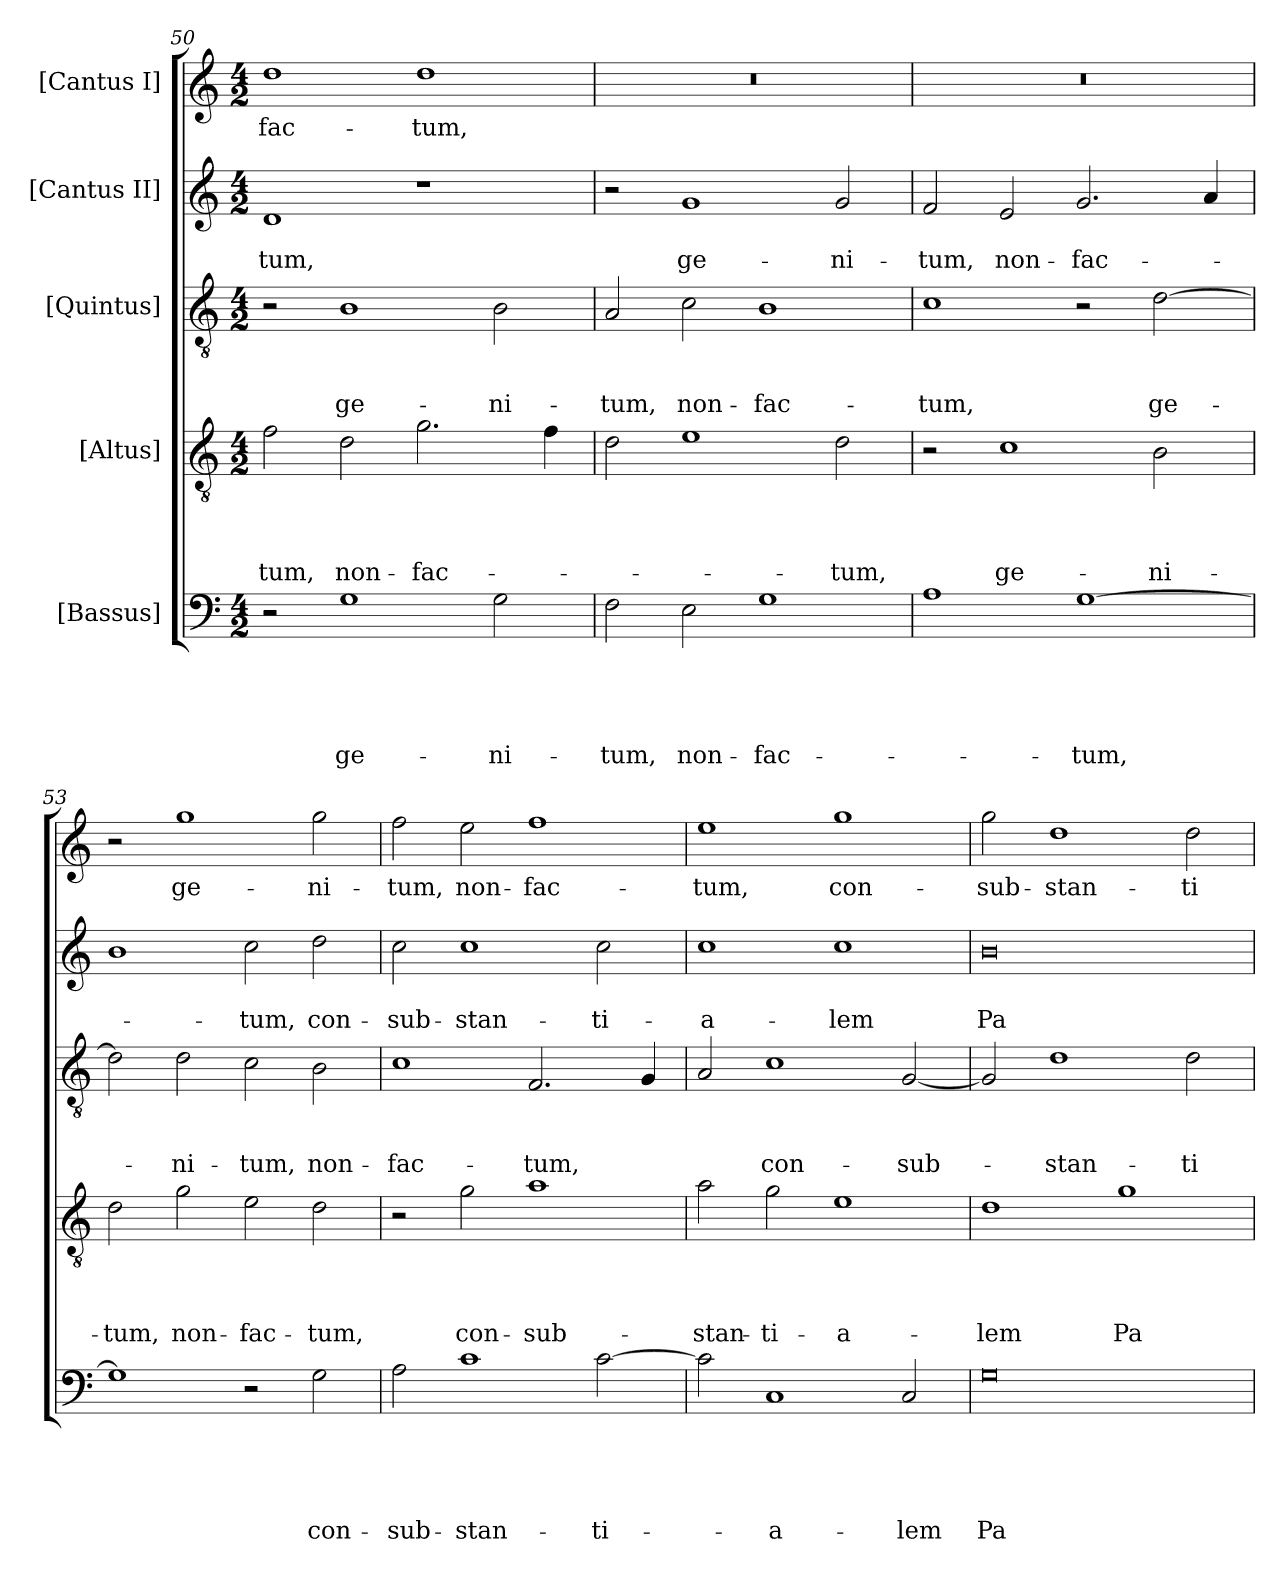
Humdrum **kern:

**kern	**text	**text	**text	**text	**text	**kern	**text	**text	**text	**text	**kern	**text	**text	**text	**kern	**text	**text	**kern	**text
*part5	*part5	*part5	*part5	*part5	*part5	*part4	*part4	*part4	*part4	*part4	*part3	*part3	*part3	*part3	*part2	*part2	*part2	*part1	*part1
*staff5	*staff5	*staff5	*staff5	*staff5	*staff5	*staff4	*staff4	*staff4	*staff4	*staff4	*staff3	*staff3	*staff3	*staff3	*staff2	*staff2	*staff2	*staff1	*staff1
*I"[Bassus]	*	*	*	*	*	*I"[Altus]	*	*	*	*	*I"[Quintus]	*	*	*	*I"[Cantus II]	*	*	*I"[Cantus I]	*
*clefF4	*	*	*	*	*	*clefGv2	*	*	*	*	*clefGv2	*	*	*	*clefG2	*	*	*clefG2	*
*k[]	*	*	*	*	*	*k[]	*	*	*	*	*k[]	*	*	*	*k[]	*	*	*k[]	*
*M4/2	*	*	*	*	*	*M4/2	*	*	*	*	*M4/2	*	*	*	*M4/2	*	*	*M4/2	*
=50	=50	=50	=50	=50	=50	=50	=50	=50	=50	=50	=50	=50	=50	=50	=50	=50	=50	=50	=50
2r	.	.	.	.	.	2f\	.	.	.	-tum,	2r	.	.	.	1d/	.	-tum,	1dd\	fac-
1G\	.	.	.	.	ge-	2d\	.	.	.	non-	1B\	.	.	ge-	.	.	.	.	.
.	.	.	.	.	.	2.g\	.	.	.	fac-	.	.	.	.	1r	.	.	1dd\	-tum,
2G\	.	.	.	.	-ni-	.	.	.	.	.	2B\	.	.	-ni-	.	.	.	.	.
.	.	.	.	.	.	4f\	.	.	.	.	.	.	.	.	.	.	.	.	.
=51	=51	=51	=51	=51	=51	=51	=51	=51	=51	=51	=51	=51	=51	=51	=51	=51	=51	=51	=51
2F\	.	.	.	.	-tum,	2d\	.	.	.	.	2A/	.	.	-tum,	2r	.	.	0r	.
2E\	.	.	.	.	non-	1e\	.	.	.	.	2c\	.	.	non-	1g/	.	ge-	.	.
1G\	.	.	.	.	fac-	.	.	.	.	.	1B\	.	.	fac-	.	.	.	.	.
.	.	.	.	.	.	2d\	.	.	.	-tum,	.	.	.	.	2g/	.	-ni-	.	.
=52	=52	=52	=52	=52	=52	=52	=52	=52	=52	=52	=52	=52	=52	=52	=52	=52	=52	=52	=52
1A\	.	.	.	.	.	2r	.	.	.	.	1c\	.	.	-tum,	2f/	.	-tum,	0r	.
.	.	.	.	.	.	1c\	.	.	.	ge-	.	.	.	.	2e/	.	non-	.	.
[1G\	.	.	.	.	-tum,	.	.	.	.	.	2r	.	.	.	2.g/	.	fac-	.	.
.	.	.	.	.	.	2B\	.	.	.	-ni-	[2d\	.	.	ge-	.	.	.	.	.
.	.	.	.	.	.	.	.	.	.	.	.	.	.	.	4a/	.	.	.	.
=53	=53	=53	=53	=53	=53	=53	=53	=53	=53	=53	=53	=53	=53	=53	=53	=53	=53	=53	=53
1G\]	.	.	.	.	.	2d\	.	.	.	-tum,	2d\]	.	.	.	1b\	.	.	2r	.
.	.	.	.	.	.	2g\	.	.	.	non-	2d\	.	.	-ni-	.	.	.	1gg\	ge-
2r	.	.	.	.	.	2e\	.	.	.	fac-	2c\	.	.	-tum,	2cc\	.	-tum,	.	.
2G\	.	.	.	.	con-	2d\	.	.	.	-tum,	2B\	.	.	non-	2dd\	.	con-	2gg\	-ni-
=54	=54	=54	=54	=54	=54	=54	=54	=54	=54	=54	=54	=54	=54	=54	=54	=54	=54	=54	=54
2A\	.	.	.	.	-sub-	2r	.	.	.	.	1c\	.	.	fac-	2cc\	.	-sub-	2ff\	-tum,
1c\	.	.	.	.	-stan-	2g\	.	.	.	con-	.	.	.	.	1cc\	.	-stan-	2ee\	non-
.	.	.	.	.	.	1a\	.	.	.	-sub-	2.F/	.	.	-tum,	.	.	.	1ff\	fac-
[2c\	.	.	.	.	-ti-	.	.	.	.	.	.	.	.	.	2cc\	.	-ti-	.	.
.	.	.	.	.	.	.	.	.	.	.	4G/	.	.	.	.	.	.	.	.
=55	=55	=55	=55	=55	=55	=55	=55	=55	=55	=55	=55	=55	=55	=55	=55	=55	=55	=55	=55
2c\]	.	.	.	.	.	2a\	.	.	.	-stan-	2A/	.	.	.	1cc\	.	-a-	1ee\	-tum,
1C/	.	.	.	.	-a-	2g\	.	.	.	-ti-	1c\	.	.	con-	.	.	.	.	.
.	.	.	.	.	.	1e\	.	.	.	-a-	.	.	.	.	1cc\	.	-lem	1gg\	con-
2C/	.	.	.	.	-lem	.	.	.	.	.	[2G/	.	.	-sub-	.	.	.	.	.
=56	=56	=56	=56	=56	=56	=56	=56	=56	=56	=56	=56	=56	=56	=56	=56	=56	=56	=56	=56
0G\	.	.	.	.	Pa-	1d\	.	.	.	-lem	2G/]	.	.	.	0b\	.	Pa-	2gg\	-sub-
.	.	.	.	.	.	.	.	.	.	.	1d\	.	.	-stan-	.	.	.	1dd\	-stan-
.	.	.	.	.	.	1g\	.	.	.	Pa-	.	.	.	.	.	.	.	.	.
.	.	.	.	.	.	.	.	.	.	.	2d\	.	.	-ti-	.	.	.	2dd\	-ti-
=	=	=	=	=	=	=	=	=	=	=	=	=	=	=	=	=	=	=	=
*-	*-	*-	*-	*-	*-	*-	*-	*-	*-	*-	*-	*-	*-	*-	*-	*-	*-	*-	*-
